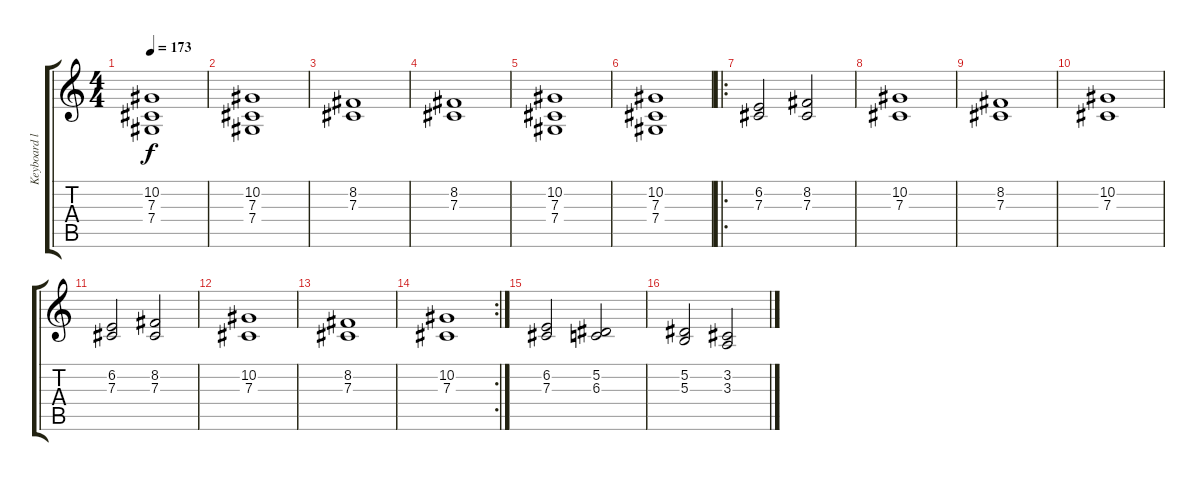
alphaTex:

\track ("Keyboard left hand" "Keyboard l") {instrument lead6voice}
\staff {score tabs}
\tuning (Eb4 Bb3 Gb3 Db3 Ab2 Eb2) {hide}
\ts (4 4)
\tempo 173
\clef g2
\ks c
(10.2 7.3 7.4).1{dy f} |
(10.2 7.3 7.4).1 |
(8.2 7.3).1 |
(8.2 7.3).1 |
(10.2 7.3 7.4).1 |
(10.2 7.3 7.4).1 |
\ro
(6.2 7.3).2 (8.2 7.3).2 |
(10.2 7.3).1 |
(8.2 7.3).1 |
(10.2 7.3).1 |
(6.2 7.3).2 (8.2 7.3).2 |
(10.2 7.3).1 |
(8.2 7.3).1 |
\rc 2
(10.2 7.3).1 |
(6.2 7.3).2 (5.2 6.3).2 |
(5.2 5.3).2 (3.2 3.3).2
